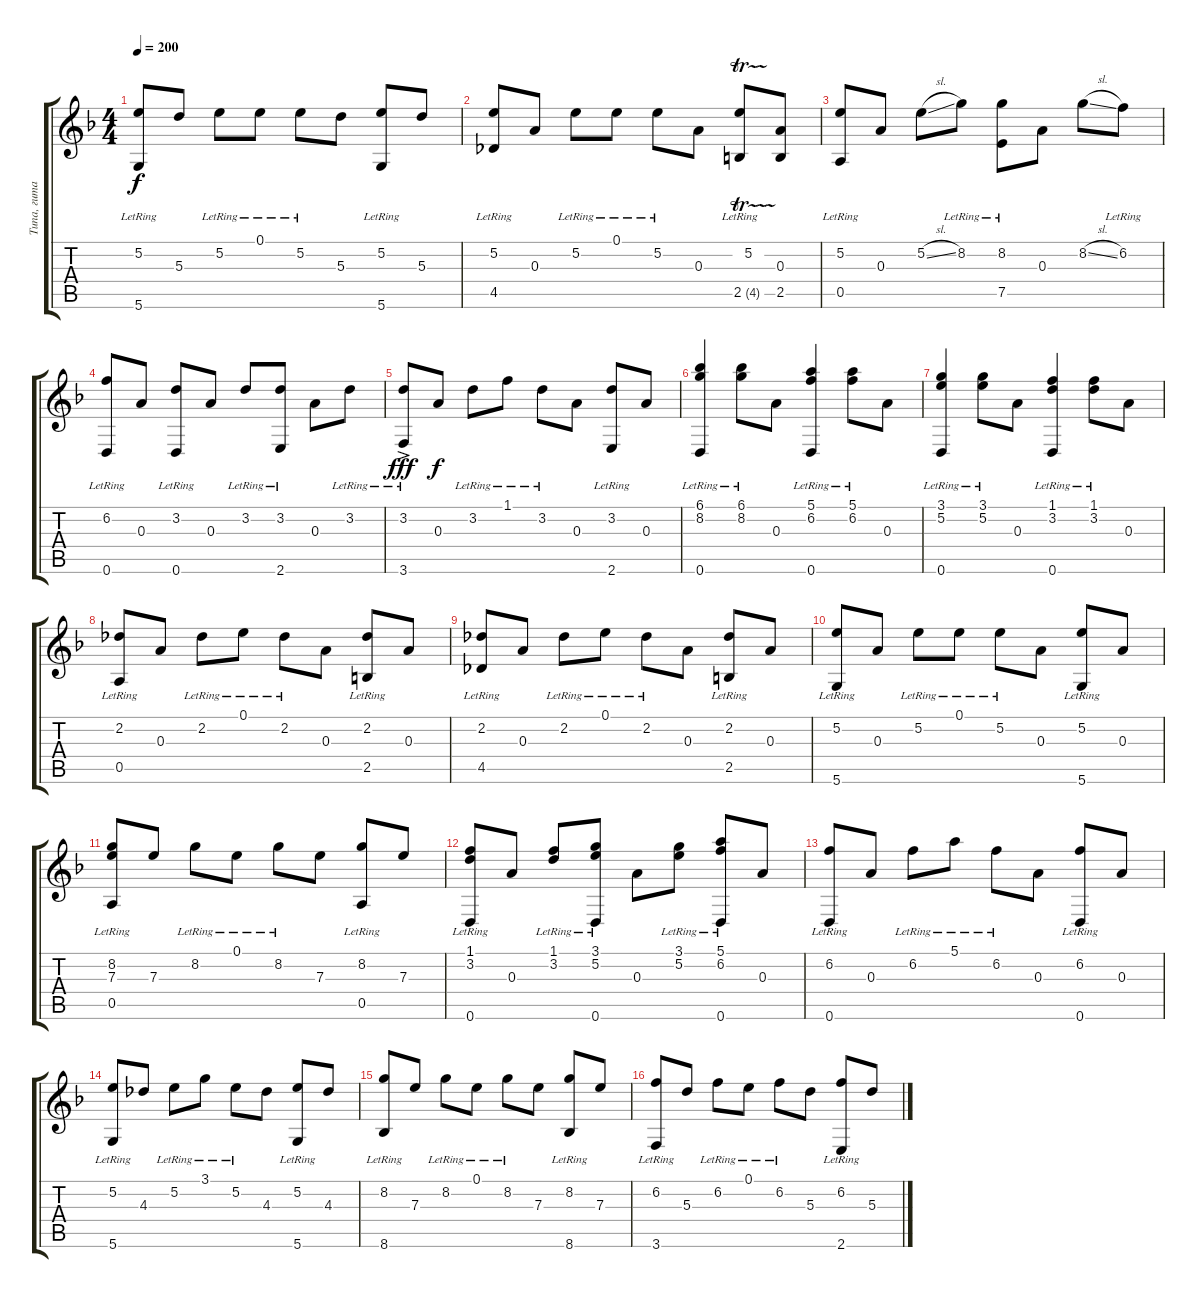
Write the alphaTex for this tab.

\track ("Типа, гитара" "Типа, гита") {instrument acousticguitarsteel}
\staff {score tabs}
\tuning (E4 B3 A3 D3 A2 D2) {hide}
\ts (4 4)
\tempo 200
\clef g2
\ks f
(5.2{lr} 5.6{lr}).8{dy f} 5.3.8 5.2{lr}.8 0.1{lr}.8 5.2{lr}.8 5.3.8 (5.2{lr} 5.6).8 5.3.8 |
(5.2{lr} 4.5{lr}).8 0.3.8 5.2{lr}.8 0.1{lr}.8 5.2{lr}.8 0.3.8 (5.2{lr} 2.5{tr (4 16)}).8 (0.3 2.5).8 |
(5.2{lr} 0.5{lr}).8 0.3.8 5.2{sl}.8 8.2{lr}.8 (8.2{lr} 7.5).8 0.3.8 8.2{sl}.8 6.2{lr}.8 |
(6.2{lr} 0.6{lr}).8 0.3.8 (3.2{lr} 0.6{lr}).8 0.3.8 3.2{lr}.8 (3.2{lr} 2.6{lr}).8 0.3.8 3.2{lr}.8 |
(3.2{lr} 3.6{ac lr}).8{dy fff} 0.3.8{dy f} 3.2{lr}.8 1.1{lr}.8 3.2{lr}.8 0.3.8 (3.2{lr} 2.6).8 0.3.8 |
(6.1{lr} 8.2{lr} 0.6{lr}).4 (6.1{lr} 8.2{lr}).8 0.3.8 (5.1{lr} 6.2{lr} 0.6{lr}).4 (5.1{lr} 6.2{lr}).8 0.3.8 |
(3.1{lr} 5.2{lr} 0.6{lr}).4 (3.1{lr} 5.2{lr}).8 0.3.8 (1.1{lr} 3.2{lr} 0.6{lr}).4 (1.1{lr} 3.2{lr}).8 0.3.8 |
(2.2{lr} 0.5{lr}).8 0.3.8 2.2{lr}.8 0.1{lr}.8 2.2{lr}.8 0.3.8 (2.2{lr} 2.5).8 0.3.8 |
(2.2{lr} 4.5{lr}).8 0.3.8 2.2{lr}.8 0.1{lr}.8 2.2{lr}.8 0.3.8 (2.2{lr} 2.5).8 0.3.8 |
(5.2{lr} 5.6{lr}).8 0.3.8 5.2{lr}.8 0.1{lr}.8 5.2{lr}.8 0.3.8 (5.2{lr} 5.6).8 0.3.8 |
(8.2{lr} 7.3 0.5{lr}).8 7.3.8 8.2{lr}.8 0.1{lr}.8 8.2{lr}.8 7.3.8 (8.2{lr} 0.5).8 7.3.8 |
(1.1{lr} 3.2{lr} 0.6{lr}).8 0.3.8 (1.1{lr} 3.2{lr}).8 (3.1{lr} 5.2{lr} 0.6).8 0.3.8 (3.1{lr} 5.2{lr}).8 (5.1{lr} 6.2{lr} 0.6).8 0.3.8 |
(6.2{lr} 0.6{lr}).8 0.3.8 6.2{lr}.8 5.1{lr}.8 6.2{lr}.8 0.3.8 (6.2{lr} 0.6).8 0.3.8 |
(5.2{lr} 5.6{lr}).8 4.3.8 5.2{lr}.8 3.1{lr}.8 5.2{lr}.8 4.3.8 (5.2{lr} 5.6).8 4.3.8 |
(8.2{lr} 8.6{lr}).8 7.3.8 8.2{lr}.8 0.1{lr}.8 8.2{lr}.8 7.3.8 (8.2{lr} 8.6).8 7.3.8 |
(6.2{lr} 3.6{lr}).8 5.3.8 6.2{lr}.8 0.1{lr}.8 6.2{lr}.8 5.3.8 (6.2{lr} 2.6).8 5.3.8
